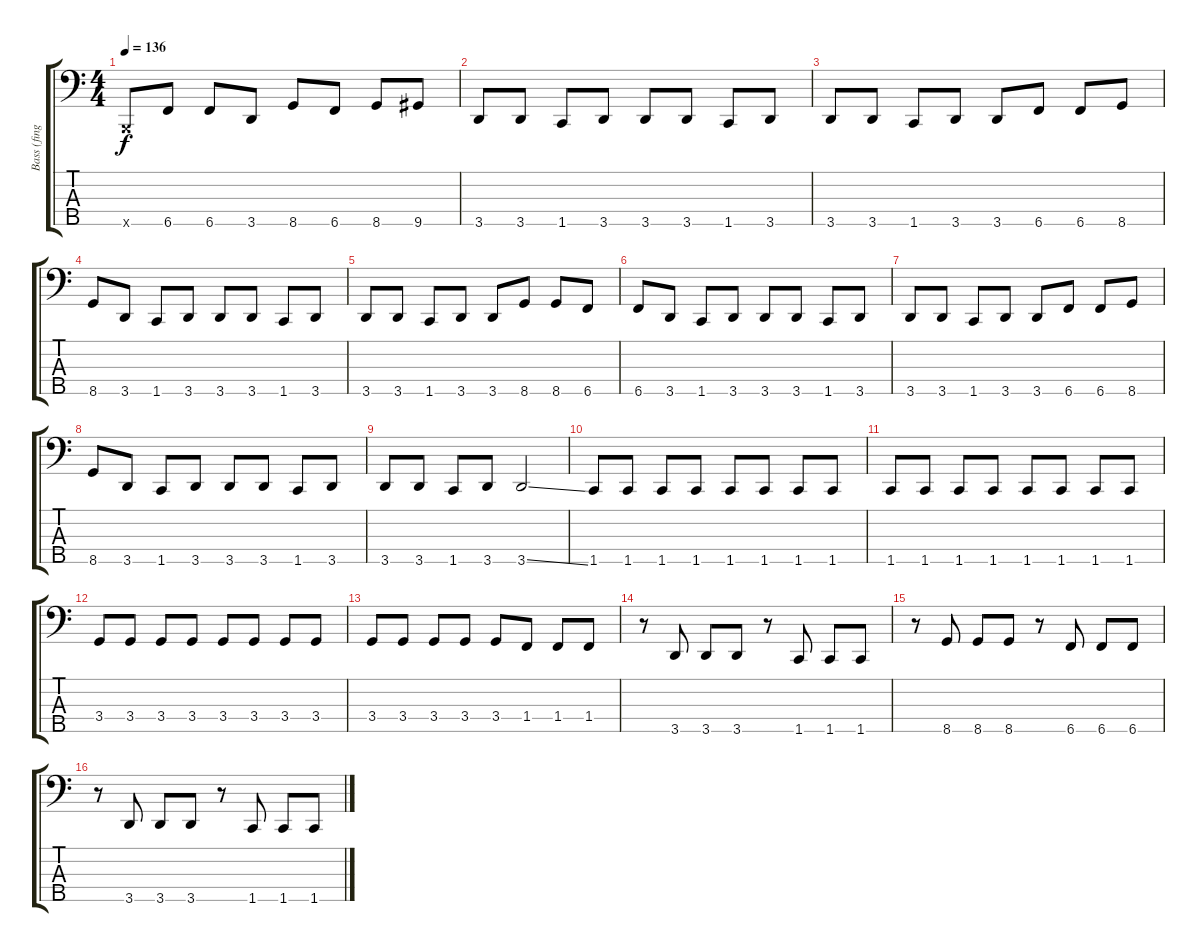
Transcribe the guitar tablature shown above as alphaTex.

\track ("Bass (finger)" "Bass (fing") {instrument electricbasspick}
\staff {score tabs}
\tuning (G2 D2 A1 E1 B0) {hide}
\ts (4 4)
\tempo 136
\clef f4
\ks c
0.5{x}.8{dy f} 6.5.8 6.5.8 3.5.8 8.5.8 6.5.8 8.5.8 9.5.8 |
3.5.8 3.5.8 1.5.8 3.5.8 3.5.8 3.5.8 1.5.8 3.5.8 |
3.5.8 3.5.8 1.5.8 3.5.8 3.5.8 6.5.8 6.5.8 8.5.8 |
8.5.8 3.5.8 1.5.8 3.5.8 3.5.8 3.5.8 1.5.8 3.5.8 |
3.5.8 3.5.8 1.5.8 3.5.8 3.5.8 8.5.8 8.5.8 6.5.8 |
6.5.8 3.5.8 1.5.8 3.5.8 3.5.8 3.5.8 1.5.8 3.5.8 |
3.5.8 3.5.8 1.5.8 3.5.8 3.5.8 6.5.8 6.5.8 8.5.8 |
8.5.8 3.5.8 1.5.8 3.5.8 3.5.8 3.5.8 1.5.8 3.5.8 |
3.5.8 3.5.8 1.5.8 3.5.8 3.5{ss}.2 |
1.5.8 1.5.8 1.5.8 1.5.8 1.5.8 1.5.8 1.5.8 1.5.8 |
1.5.8 1.5.8 1.5.8 1.5.8 1.5.8 1.5.8 1.5.8 1.5.8 |
3.4.8 3.4.8 3.4.8 3.4.8 3.4.8 3.4.8 3.4.8 3.4.8 |
3.4.8 3.4.8 3.4.8 3.4.8 3.4.8 1.4.8 1.4.8 1.4.8 |
r.8 3.5.8 3.5.8 3.5.8 r.8 1.5.8 1.5.8 1.5.8 |
r.8 8.5.8 8.5.8 8.5.8 r.8 6.5.8 6.5.8 6.5.8 |
r.8 3.5.8 3.5.8 3.5.8 r.8 1.5.8 1.5.8 1.5.8
